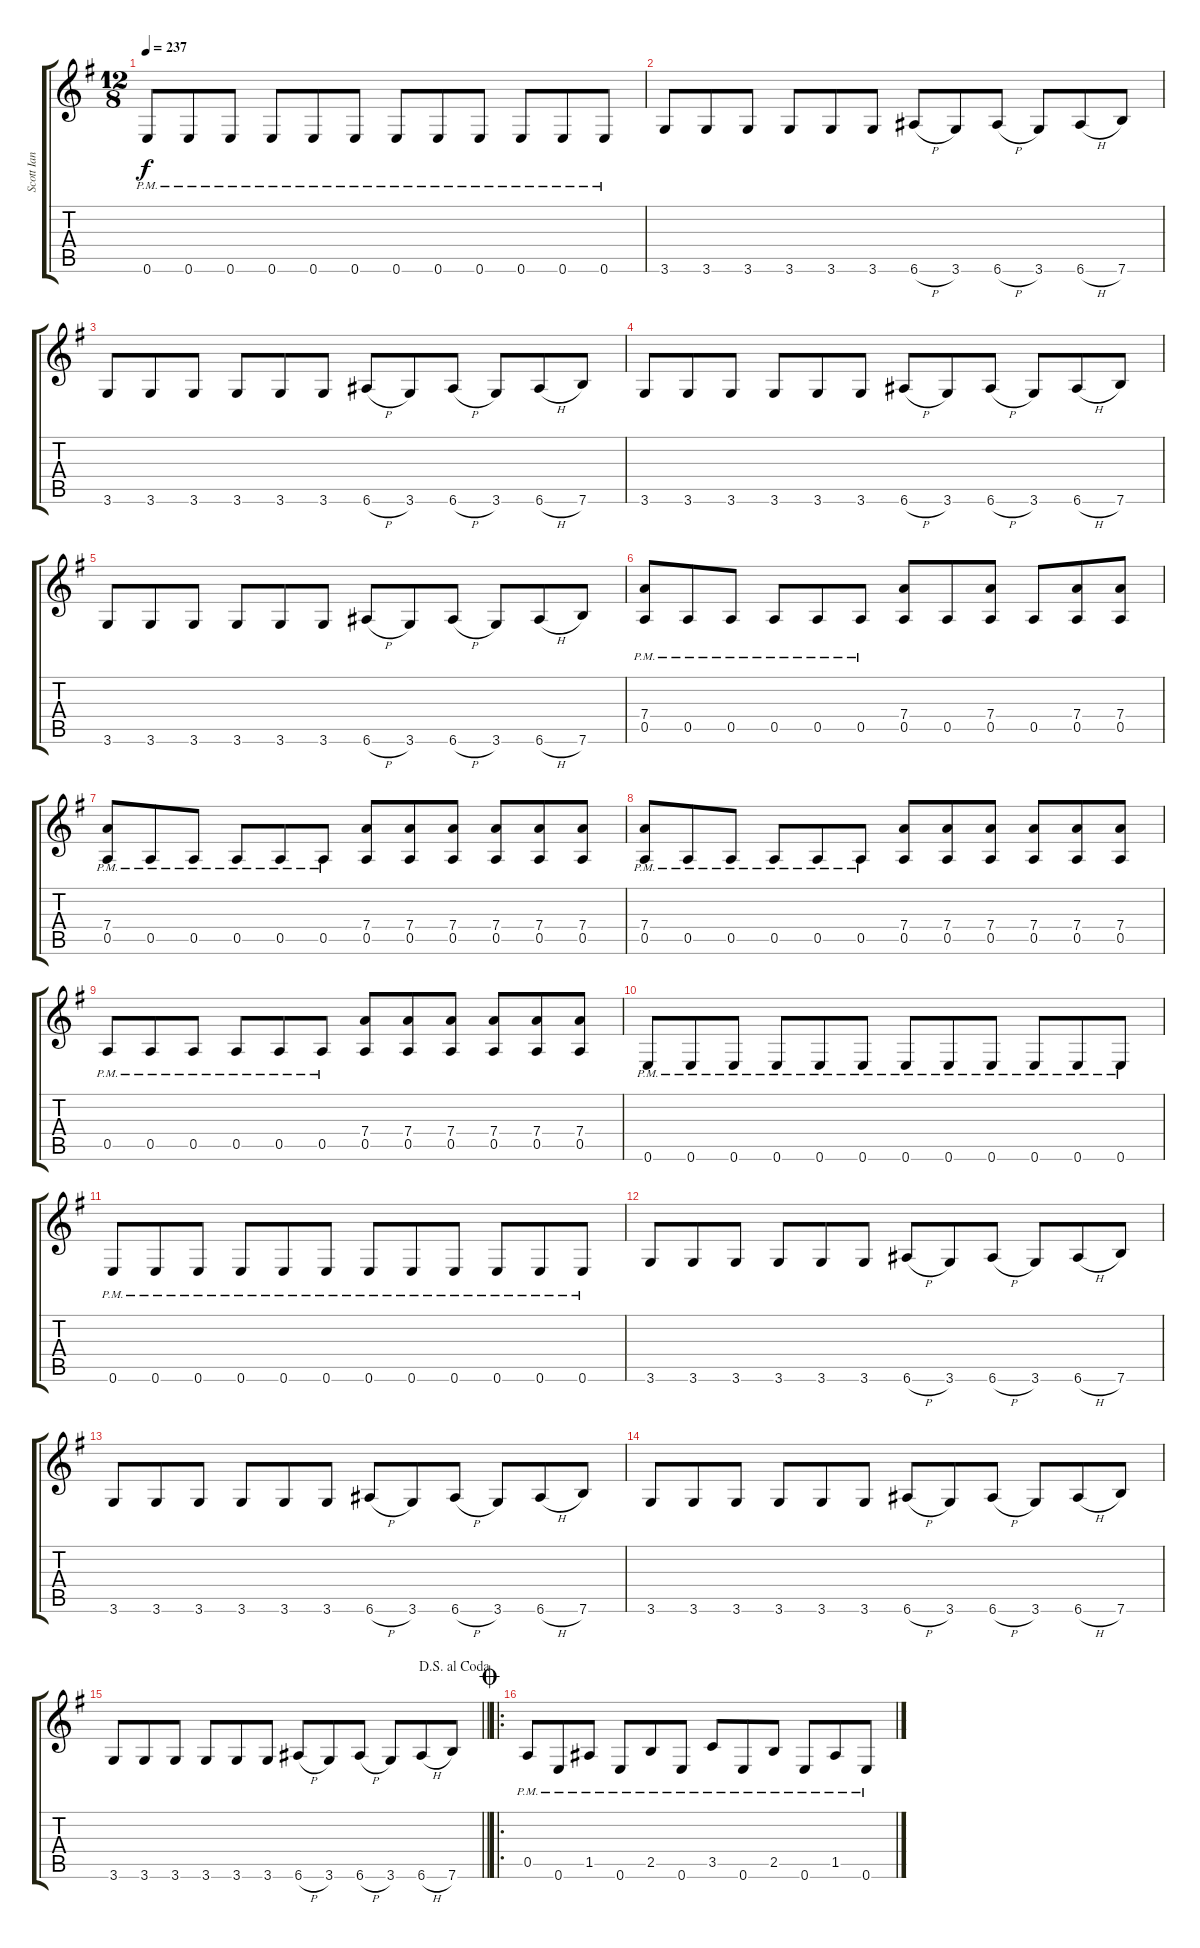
\track ("Scott Ian" "Scott Ian") {instrument distortionguitar}
\staff {score tabs}
\tuning (E4 B3 G3 D3 A2 E2) {hide}
\ts (12 8)
\tempo 237
\clef g2
\ks g
0.6{pm}.8{dy f} 0.6{pm}.8 0.6{pm}.8 0.6{pm}.8 0.6{pm}.8 0.6{pm}.8 0.6{pm}.8 0.6{pm}.8 0.6{pm}.8 0.6{pm}.8 0.6{pm}.8 0.6{pm}.8 |
3.6.8 3.6.8 3.6.8 3.6.8 3.6.8 3.6.8 6.6{h}.8 3.6.8 6.6{h}.8 3.6.8 6.6{h}.8 7.6.8 |
3.6.8 3.6.8 3.6.8 3.6.8 3.6.8 3.6.8 6.6{h}.8 3.6.8 6.6{h}.8 3.6.8 6.6{h}.8 7.6.8 |
3.6.8 3.6.8 3.6.8 3.6.8 3.6.8 3.6.8 6.6{h}.8 3.6.8 6.6{h}.8 3.6.8 6.6{h}.8 7.6.8 |
3.6.8 3.6.8 3.6.8 3.6.8 3.6.8 3.6.8 6.6{h}.8 3.6.8 6.6{h}.8 3.6.8 6.6{h}.8 7.6.8 |
(7.4{pm} 0.5{pm}).8 0.5{pm}.8 0.5{pm}.8 0.5{pm}.8 0.5{pm}.8 0.5{pm}.8 (7.4 0.5).8 0.5.8 (7.4 0.5).8 0.5.8 (7.4 0.5).8 (7.4 0.5).8 |
(7.4{pm} 0.5{pm}).8 0.5{pm}.8 0.5{pm}.8 0.5{pm}.8 0.5{pm}.8 0.5{pm}.8 (7.4 0.5).8 (7.4 0.5).8 (7.4 0.5).8 (7.4 0.5).8 (7.4 0.5).8 (7.4 0.5).8 |
(7.4{pm} 0.5{pm}).8 0.5{pm}.8 0.5{pm}.8 0.5{pm}.8 0.5{pm}.8 0.5{pm}.8 (7.4 0.5).8 (7.4 0.5).8 (7.4 0.5).8 (7.4 0.5).8 (7.4 0.5).8 (7.4 0.5).8 |
0.5{pm}.8 0.5{pm}.8 0.5{pm}.8 0.5{pm}.8 0.5{pm}.8 0.5{pm}.8 (7.4 0.5).8 (7.4 0.5).8 (7.4 0.5).8 (7.4 0.5).8 (7.4 0.5).8 (7.4 0.5).8 |
0.6{pm}.8 0.6{pm}.8 0.6{pm}.8 0.6{pm}.8 0.6{pm}.8 0.6{pm}.8 0.6{pm}.8 0.6{pm}.8 0.6{pm}.8 0.6{pm}.8 0.6{pm}.8 0.6{pm}.8 |
0.6{pm}.8 0.6{pm}.8 0.6{pm}.8 0.6{pm}.8 0.6{pm}.8 0.6{pm}.8 0.6{pm}.8 0.6{pm}.8 0.6{pm}.8 0.6{pm}.8 0.6{pm}.8 0.6{pm}.8 |
3.6.8 3.6.8 3.6.8 3.6.8 3.6.8 3.6.8 6.6{h}.8 3.6.8 6.6{h}.8 3.6.8 6.6{h}.8 7.6.8 |
3.6.8 3.6.8 3.6.8 3.6.8 3.6.8 3.6.8 6.6{h}.8 3.6.8 6.6{h}.8 3.6.8 6.6{h}.8 7.6.8 |
3.6.8 3.6.8 3.6.8 3.6.8 3.6.8 3.6.8 6.6{h}.8 3.6.8 6.6{h}.8 3.6.8 6.6{h}.8 7.6.8 |
\jump dalsegnoalcoda
\barLineRight lightlight
3.6.8 3.6.8 3.6.8 3.6.8 3.6.8 3.6.8 6.6{h}.8 3.6.8 6.6{h}.8 3.6.8 6.6{h}.8 7.6.8 |
\ro
\jump coda
0.5{pm}.8 0.6{pm}.8 1.5{pm}.8 0.6{pm}.8 2.5{pm}.8 0.6{pm}.8 3.5{pm}.8 0.6{pm}.8 2.5{pm}.8 0.6{pm}.8 1.5{pm}.8 0.6{pm}.8
